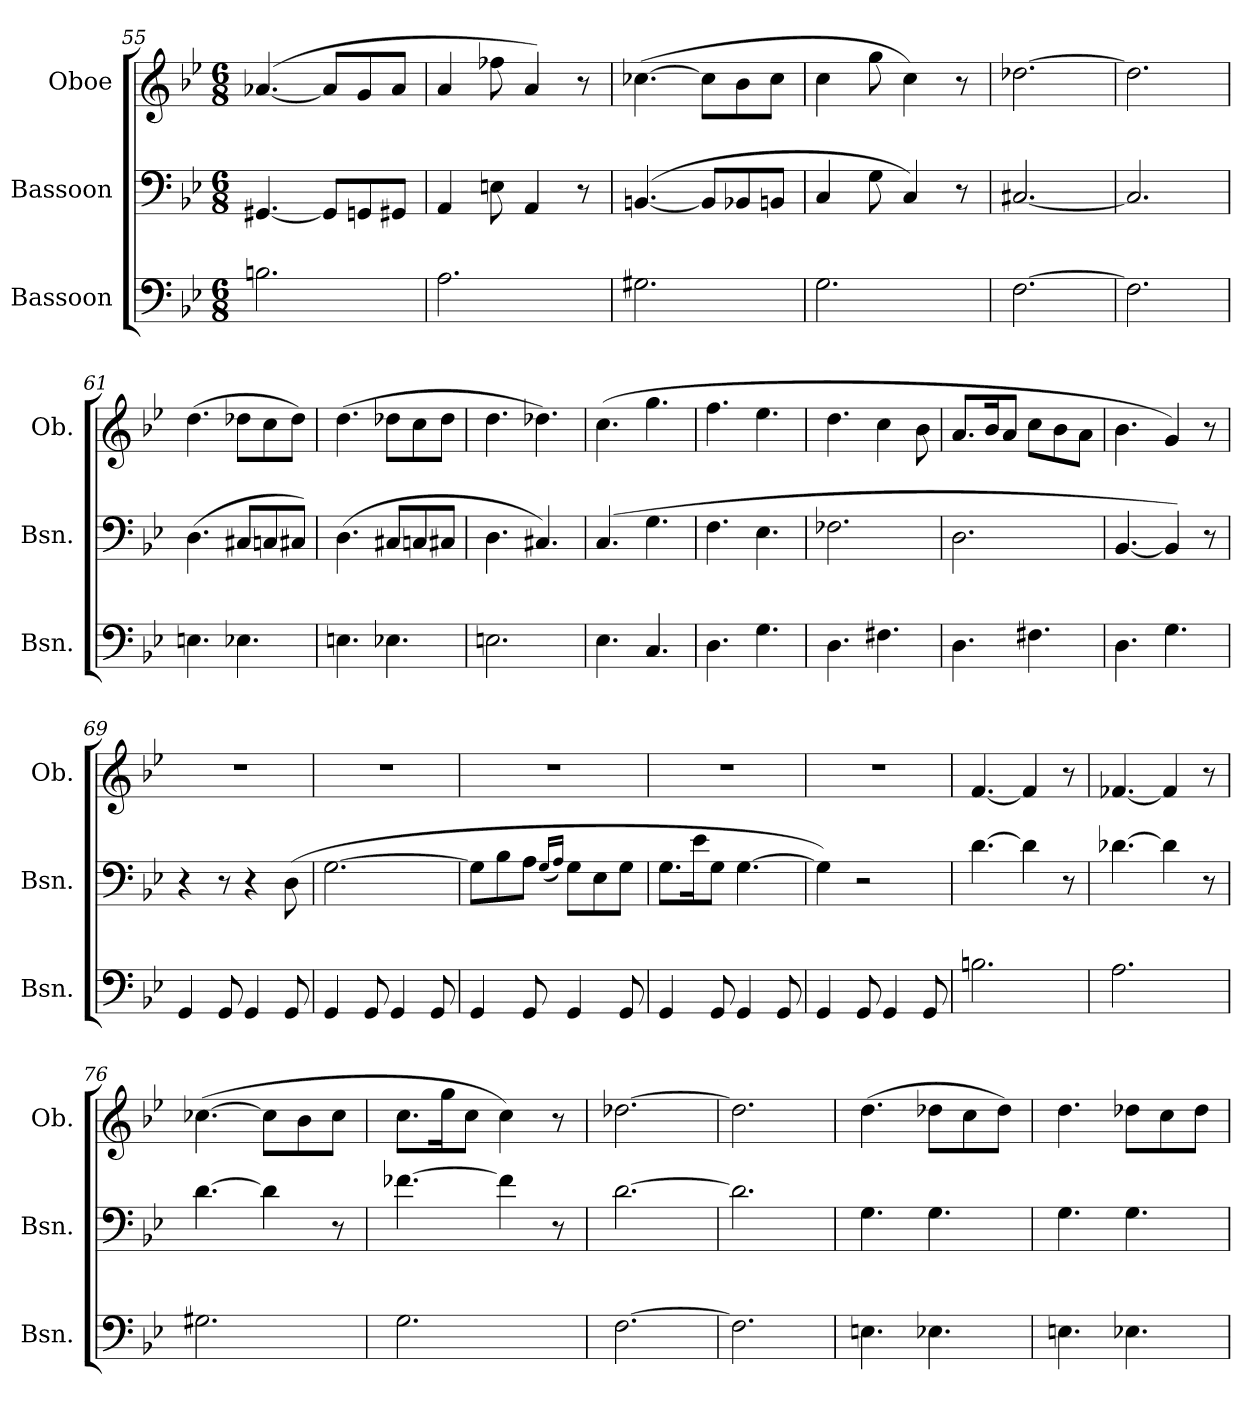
**kern	**kern	**kern
*part3	*part2	*part1
*staff3	*staff2	*staff1
*I"Bassoon	*I"Bassoon	*I"Oboe
*I'Bsn.	*I'Bsn.	*I'Ob.
*clefF4	*clefF4	*clefG2
*k[b-e-]	*k[b-e-]	*k[b-e-]
*M6/8	*M6/8	*M6/8
=55	=55	=55
2.Bn\	[4.GG#X/	([4.a-X/
.	8GG#/L]	8a-/L]
.	8GGn/	8g/
.	8GG#X/J	8a-/J
=56	=56	=56
2.A\	4AA/	4a/
.	8En\	8ff-X\
.	4AA/	4a/)
.	8r	8r
!!LO:LB:g=z
=57	=57	=57
2.G#X\	([4.BBn/	([4.cc-X\
.	8BB/L]	8cc-\L]
.	8BB-X/	8b-\
.	8BBn/J	8cc-\J
=58	=58	=58
2.G\	4C/	4cc\
.	8G\	8gg\
.	4C/)	4cc\)
.	8r	8r
=59	=59	=59
[2.F\	[2.C#X/	[2.dd-X\
=60	=60	=60
2.F\]	2.C#/]	2.dd-\]
=61	=61	=61
4.En\	(4.D\	(4.dd\
4.E-X\	8C#X/L	8dd-X\L
.	8Cn/	8cc\
.	8C#X/J)	8dd-\J)
=62	=62	=62
4.En\	(4.D\	(4.dd\
4.E-X\	8C#X/L	8dd-X\L
.	8Cn/	8cc\
.	8C#X/J	8dd-\J
=63	=63	=63
2.En\	4.D\	4.dd\
.	4.C#X/)	4.dd-X\)
=64	=64	=64
4.E-\	(4.C/	(4.cc\
4.C/	4.G\	4.gg\
!!LO:LB:g=z
=65	=65	=65
4.D\	4.F\	4.ff\
4.G\	4.E-\	4.ee-\
=66	=66	=66
4.D\	2.F-X\	4.dd\
4.F#X\	.	4cc\
.	.	8b-\
=67	=67	=67
4.D\	2.D\	8.a/L
.	.	16b-/K
.	.	8a/J
4.F#X\	.	8cc\L
.	.	8b-\
.	.	8a\J
=68	=68	=68
4.D\	[4.BB-/	4.b-\
4.G\	4BB-/])	4g/)
.	8r	8r
=69	=69	=69
4GG/	4r	2.r
8GG/	8r	.
4GG/	4r	.
8GG/	(8D\	.
=70	=70	=70
4GG/	[2.G\	2.r
8GG/	.	.
4GG/	.	.
8GG/	.	.
=71	=71	=71
4GG/	8G\L]	2.r
.	8B-\	.
8GG/	8A\J	.
.	(16qG/LL	.
.	16qA/JJ)	.
4GG/	8G\L	.
.	8E-\	.
8GG/	8G\J	.
!!LO:PB:g=z
=72	=72	=72
4GG/	8.G\L	2.r
.	16e-\K	.
8GG/	8G\J	.
4GG/	[4.G\	.
8GG/	.	.
=73	=73	=73
4GG/	4G\])	2.r
8GG/	2r	.
4GG/	.	.
8GG/	.	.
=74	=74	=74
2.Bn\	[4.d\	[4.f/
.	4d\]	4f/]
.	8r	8r
=75	=75	=75
2.A\	[4.d-X\	[4.f-X/
.	4d-\]	4f-/]
.	8r	8r
=76	=76	=76
2.G#X\	[4.d\	([4.cc-X\
.	4d\]	8cc-\L]
.	.	8b-\
.	8r	8cc-\J
=77	=77	=77
2.G\	[4.f-X\	8.cc\L
.	.	16gg\K
.	.	8cc\J
.	4f-\]	4cc\)
.	8r	8r
=78	=78	=78
[2.F\	[2.d\	[2.dd-X\
=79	=79	=79
2.F\]	2.d\]	2.dd-\]
!!LO:LB:g=z
=80	=80	=80
4.En\	4.G\	(4.dd\
4.E-X\	4.G\	8dd-X\L
.	.	8cc\
.	.	8dd-\J)
=81	=81	=81
4.En\	4.G\	4.dd\
4.E-X\	4.G\	8dd-X\L
.	.	8cc\
.	.	8dd-\J
=	=	=
*-	*-	*-
